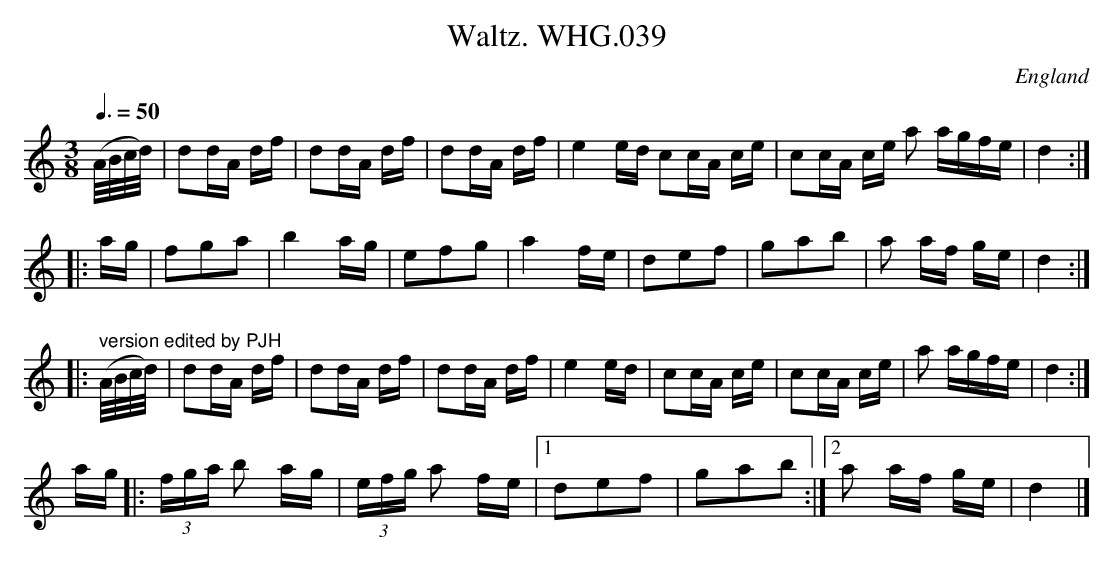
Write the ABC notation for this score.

X:1
T:Waltz. WHG.039
L:1/16
M:3/8
O:England
Q:3/8=50
K:C
(A/B/c/d/)|d2dA df|d2dA df|\
d2dA df|e4 ed c2cA ce|\
c2cA ce a2 agfe|d4:|
|:ag|f2g2a2| b4 ag|e2f2g2| a4 fe|\
d2e2f2|g2a2b2|a2 af ge|d4:|
|:" version edited by PJH"(A/B/c/d/)|d2dA df|d2dA df|\
d2dA df|e4 ed|\
c2cA ce|c2cA ce|a2 agfe|d4:|
ag|:(3fga b2 ag|(3efg a2 fe|1\
d2e2f2|g2a2b2:|2a2 af ge|d4|]
